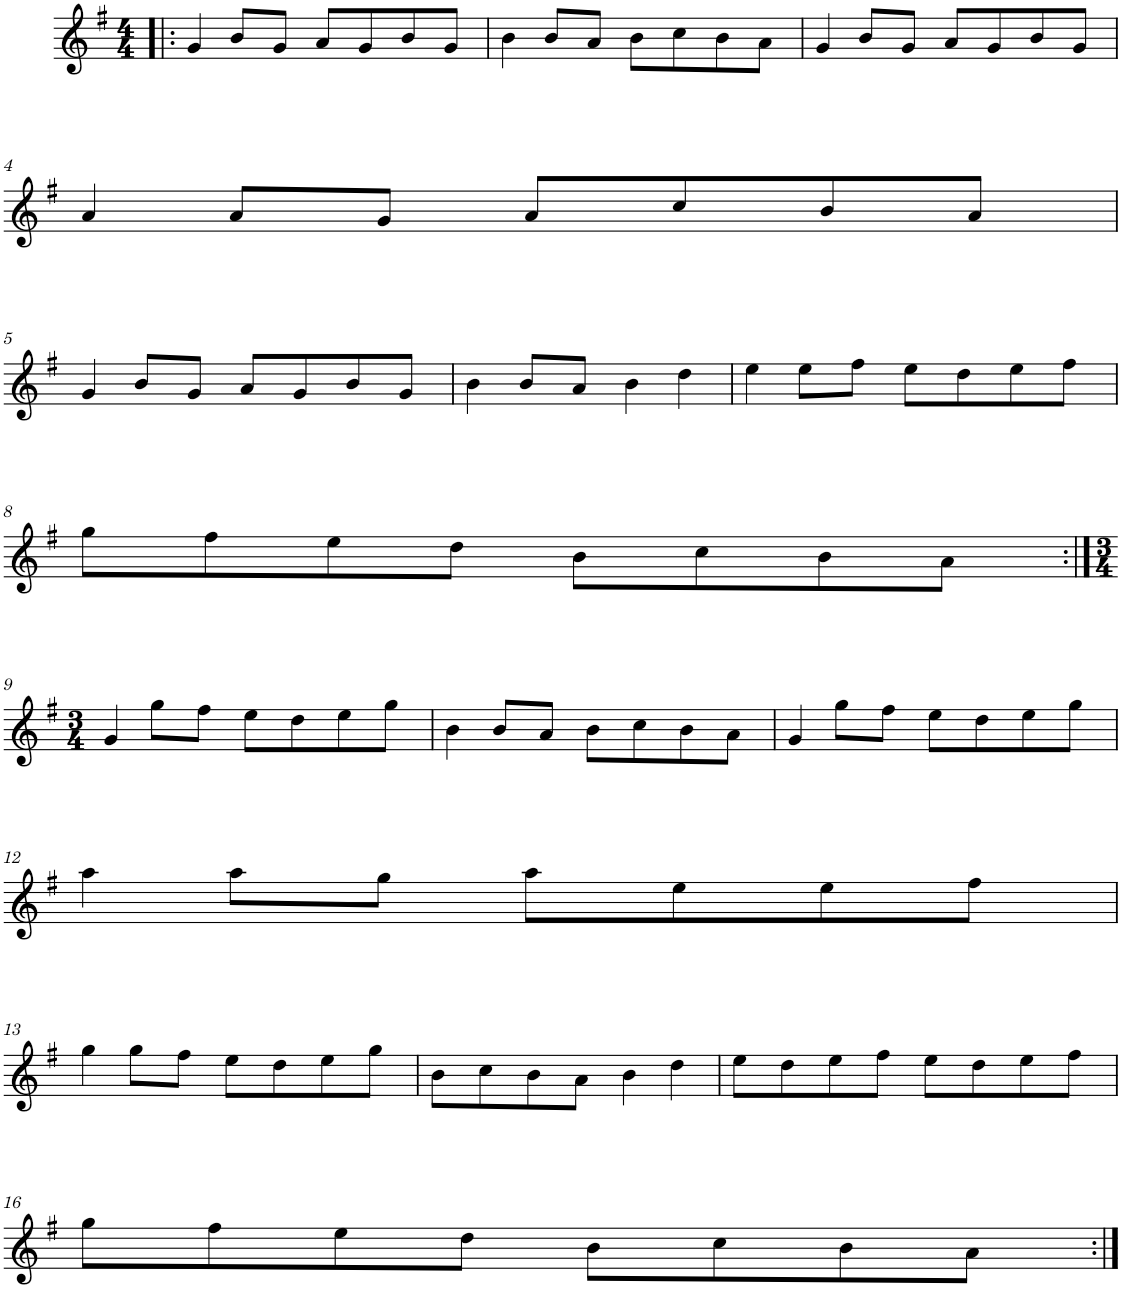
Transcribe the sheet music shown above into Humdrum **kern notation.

**kern
*part1
*staff1
*I"Voice
*I'V
*clefG2
*k[f#]
*M4/4
=1!|:
4g/
8b/L
8g/J
8a/L
8g/
8b/
8g/J
=2
4b\
8b/L
8a/J
8b\L
8cc\
8b\
8a\J
=3
4g/
8b/L
8g/J
8a/L
8g/
8b/
8g/J
!!LO:LB:g=z
=4
4a/
8a/L
8g/J
8a/L
8cc/
8b/
8a/J
!!LO:LB:g=z
=5
4g/
8b/L
8g/J
8a/L
8g/
8b/
8g/J
=6
4b\
8b/L
8a/J
4b\
4dd\
=7
4ee\
8ee\L
8ff#\J
8ee\L
8dd\
8ee\
8ff#\J
!!LO:LB:g=z
=8
8gg\L
8ff#\
8ee\
8dd\J
8b\L
8cc\
8b\
8a\J
!!LO:LB:g=z
=9:|!
*M3/4
4g/
8gg\L
8ff#\J
8ee\L
8dd\
8ee\
8gg\J
=10
4b\
8b/L
8a/J
8b\L
8cc\
8b\
8a\J
=11
4g/
8gg\L
8ff#\J
8ee\L
8dd\
8ee\
8gg\J
!!LO:LB:g=z
=12
4aa\
8aa\L
8gg\J
8aa\L
8ee\
8ee\
8ff#\J
!!LO:LB:g=z
=13
4gg\
8gg\L
8ff#\J
8ee\L
8dd\
8ee\
8gg\J
=14
8b\L
8cc\
8b\
8a\J
4b\
4dd\
=15
8ee\L
8dd\
8ee\
8ff#\J
8ee\L
8dd\
8ee\
8ff#\J
!!LO:LB:g=z
=16
8gg\L
8ff#\
8ee\
8dd\J
8b\L
8cc\
8b\
8a\J
=:|!
*-
